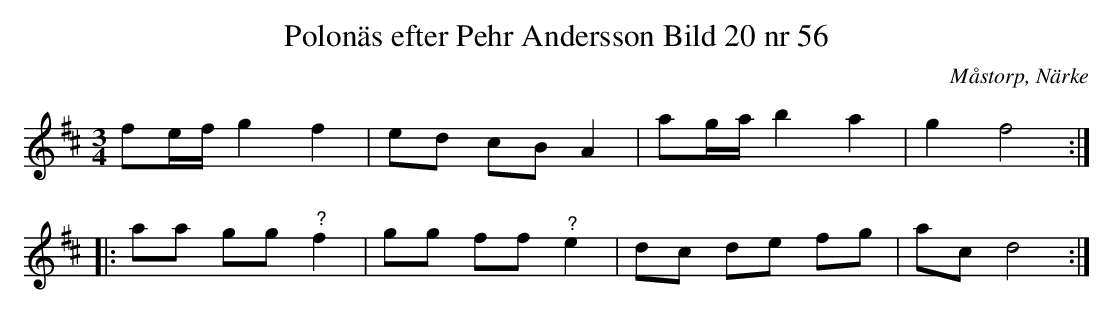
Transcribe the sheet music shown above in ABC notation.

X:1
T:Polonäs efter Pehr Andersson Bild 20 nr 56
O:Måstorp, Närke
M:3/4
L:1/8
K:D
fe/f/ g2 f2 | ed cB A2 | ag/a/ b2 a2 | g2 f4 ::
aa gg "^?"f2 | gg ff "^?"e2 | dc de fg | ac d4 :|
